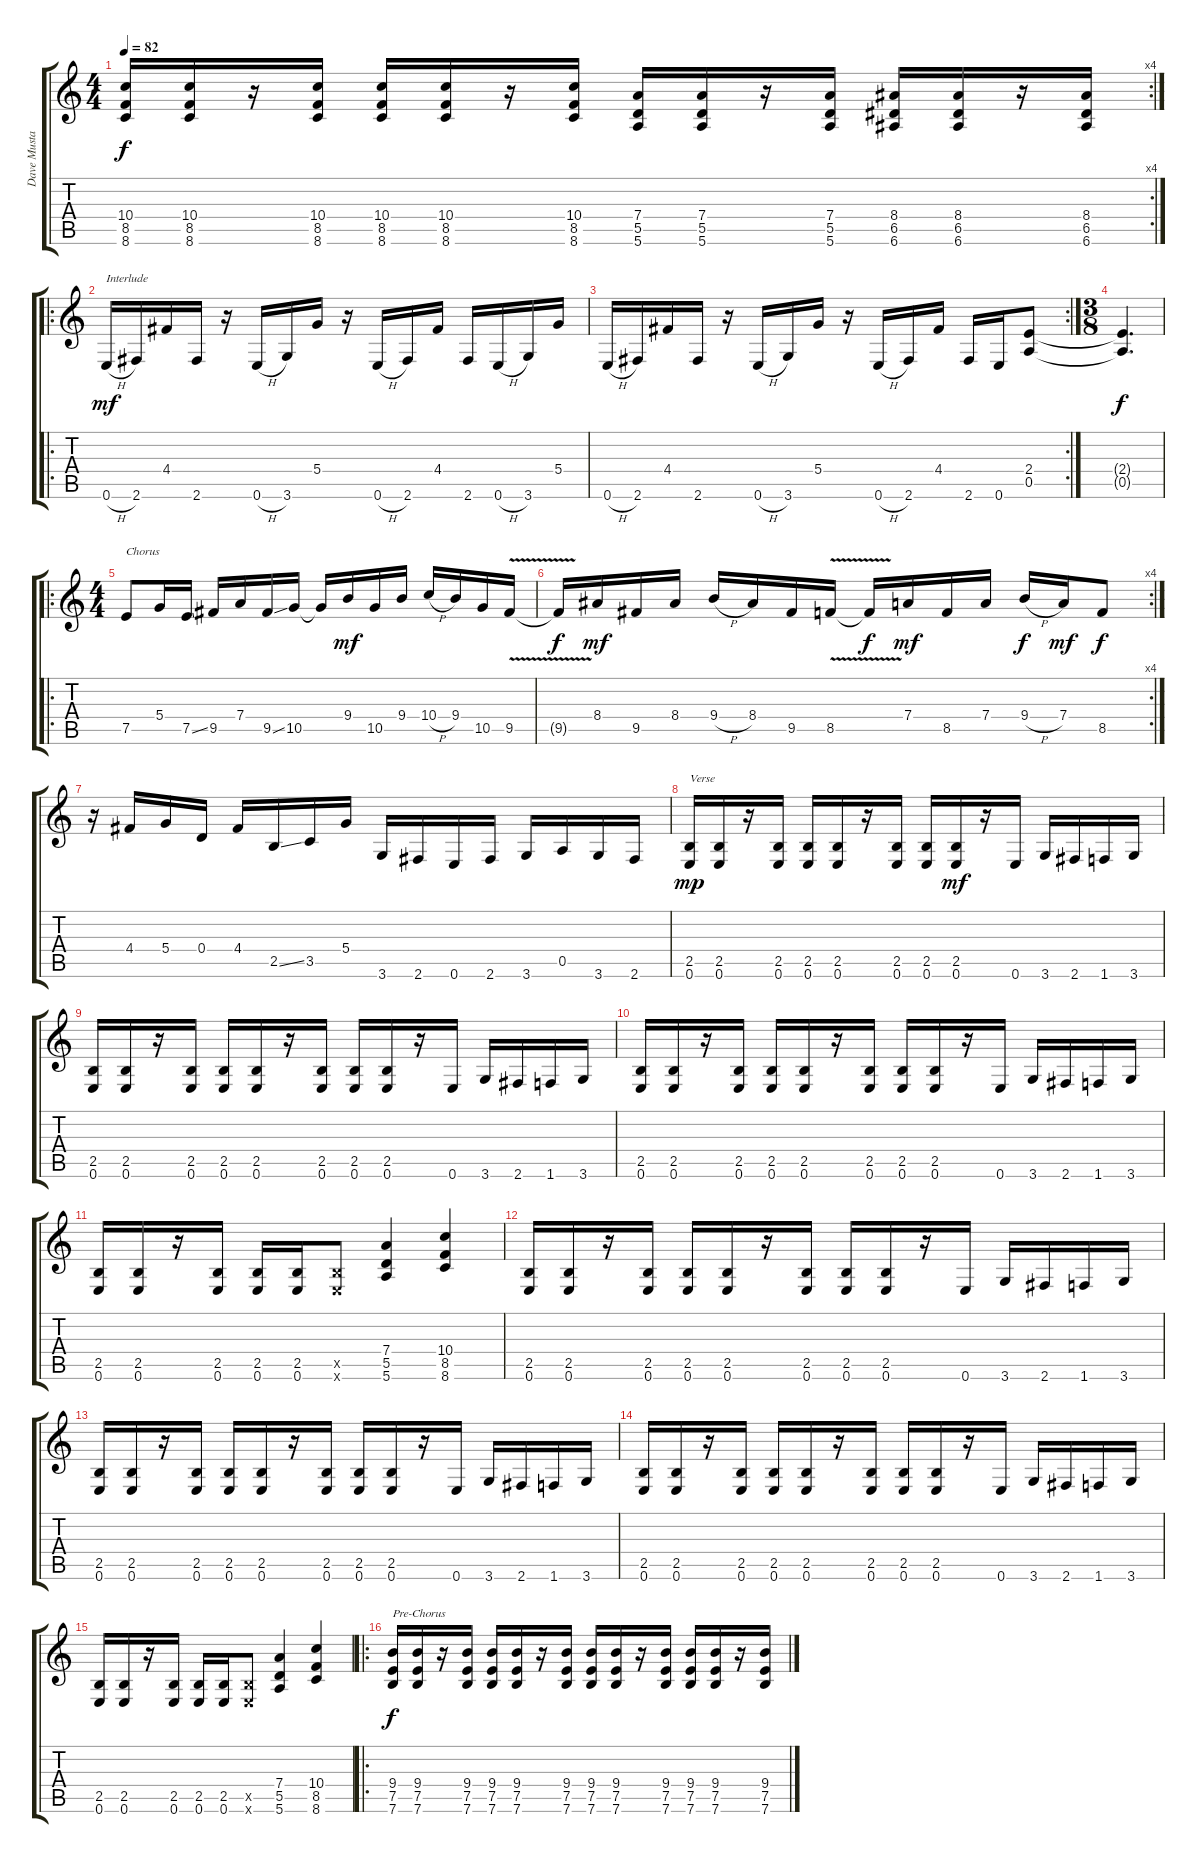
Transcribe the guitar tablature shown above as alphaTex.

\track ("Dave Mustaine" "Dave Musta") {instrument distortionguitar}
\staff {score tabs}
\tuning (E4 B3 G3 D3 A2 E2) {hide}
\rc 4
\ts (4 4)
\tempo 82
\clef g2
\ks c
(10.4 8.5 8.6).16{dy f} (10.4 8.5 8.6).16 r.16 (10.4 8.5 8.6).16 (10.4 8.5 8.6).16 (10.4 8.5 8.6).16 r.16 (10.4 8.5 8.6).16 (7.4 5.5 5.6).16 (7.4 5.5 5.6).16 r.16 (7.4 5.5 5.6).16 (8.4 6.5 6.6).16 (8.4 6.5 6.6).16 r.16 (8.4 6.5 6.6).16 |
\ro
0.6{h}.16{txt "Interlude" dy mf} 2.6.16 4.4.16 2.6.16 r.16 0.6{h}.16 3.6.16 5.4.16 r.16 0.6{h}.16 2.6.16 4.4.16 2.6.16 0.6{h}.16 3.6.16 5.4.16 |
\rc 2
0.6{h}.16 2.6.16 4.4.16 2.6.16 r.16 0.6{h}.16 3.6.16 5.4.16 r.16 0.6{h}.16 2.6.16 4.4.16 2.6.16 0.6.16 (2.4 0.5).8 |
\ts (3 8)
(2.4{t} 0.5{t}).4{d dy f} |
\ro
\ts (4 4)
7.5.8{txt "Chorus"} 5.4.16 7.5{ss}.16 9.5.16 7.4.16 9.5{ss}.16 10.5.16 10.5{t}.16 9.4.16{dy mf} 10.5.16 9.4.16 10.4{h}.16 9.4.16 10.5.16 9.5{v}.16 |
\rc 4
9.5{t}.16{dy f} 8.4.16{dy mf} 9.5.16 8.4.16 9.4{h}.16 8.4.16 9.5.16 8.5{v}.16 8.5{t}.16{dy f} 7.4.16{dy mf} 8.5.16 7.4.16 9.4{h}.16{dy f} 7.4.16{dy mf} 8.5.8{dy f} |
r.16 4.4.16 5.4.16 0.4.16 4.4.16 2.5{ss}.16 3.5.16 5.4.16 3.6.16 2.6.16 0.6.16 2.6.16 3.6.16 0.5.16 3.6.16 2.6.16 |
(2.5 0.6).16{txt "Verse" dy mp} (2.5 0.6).16 r.16 (2.5 0.6).16 (2.5 0.6).16 (2.5 0.6).16 r.16 (2.5 0.6).16 (2.5 0.6).16 (2.5 0.6).16{dy mf} r.16 0.6.16 3.6.16 2.6.16 1.6.16 3.6.16 |
(2.5 0.6).16 (2.5 0.6).16 r.16 (2.5 0.6).16 (2.5 0.6).16 (2.5 0.6).16 r.16 (2.5 0.6).16 (2.5 0.6).16 (2.5 0.6).16 r.16 0.6.16 3.6.16 2.6.16 1.6.16 3.6.16 |
(2.5 0.6).16 (2.5 0.6).16 r.16 (2.5 0.6).16 (2.5 0.6).16 (2.5 0.6).16 r.16 (2.5 0.6).16 (2.5 0.6).16 (2.5 0.6).16 r.16 0.6.16 3.6.16 2.6.16 1.6.16 3.6.16 |
(2.5 0.6).16 (2.5 0.6).16 r.16 (2.5 0.6).16 (2.5 0.6).16 (2.5 0.6).16 (2.5{x} 0.6{x}).8 (7.4 5.5 5.6).4 (10.4 8.5 8.6).4 |
(2.5 0.6).16 (2.5 0.6).16 r.16 (2.5 0.6).16 (2.5 0.6).16 (2.5 0.6).16 r.16 (2.5 0.6).16 (2.5 0.6).16 (2.5 0.6).16 r.16 0.6.16 3.6.16 2.6.16 1.6.16 3.6.16 |
(2.5 0.6).16 (2.5 0.6).16 r.16 (2.5 0.6).16 (2.5 0.6).16 (2.5 0.6).16 r.16 (2.5 0.6).16 (2.5 0.6).16 (2.5 0.6).16 r.16 0.6.16 3.6.16 2.6.16 1.6.16 3.6.16 |
(2.5 0.6).16 (2.5 0.6).16 r.16 (2.5 0.6).16 (2.5 0.6).16 (2.5 0.6).16 r.16 (2.5 0.6).16 (2.5 0.6).16 (2.5 0.6).16 r.16 0.6.16 3.6.16 2.6.16 1.6.16 3.6.16 |
(2.5 0.6).16 (2.5 0.6).16 r.16 (2.5 0.6).16 (2.5 0.6).16 (2.5 0.6).16 (2.5{x} 0.6{x}).8 (7.4 5.5 5.6).4 (10.4 8.5 8.6).4 |
\ro
(9.4 7.5 7.6).16{txt "Pre-Chorus" dy f} (9.4 7.5 7.6).16 r.16 (9.4 7.5 7.6).16 (9.4 7.5 7.6).16 (9.4 7.5 7.6).16 r.16 (9.4 7.5 7.6).16 (9.4 7.5 7.6).16 (9.4 7.5 7.6).16 r.16 (9.4 7.5 7.6).16 (9.4 7.5 7.6).16 (9.4 7.5 7.6).16 r.16 (9.4 7.5 7.6).16
